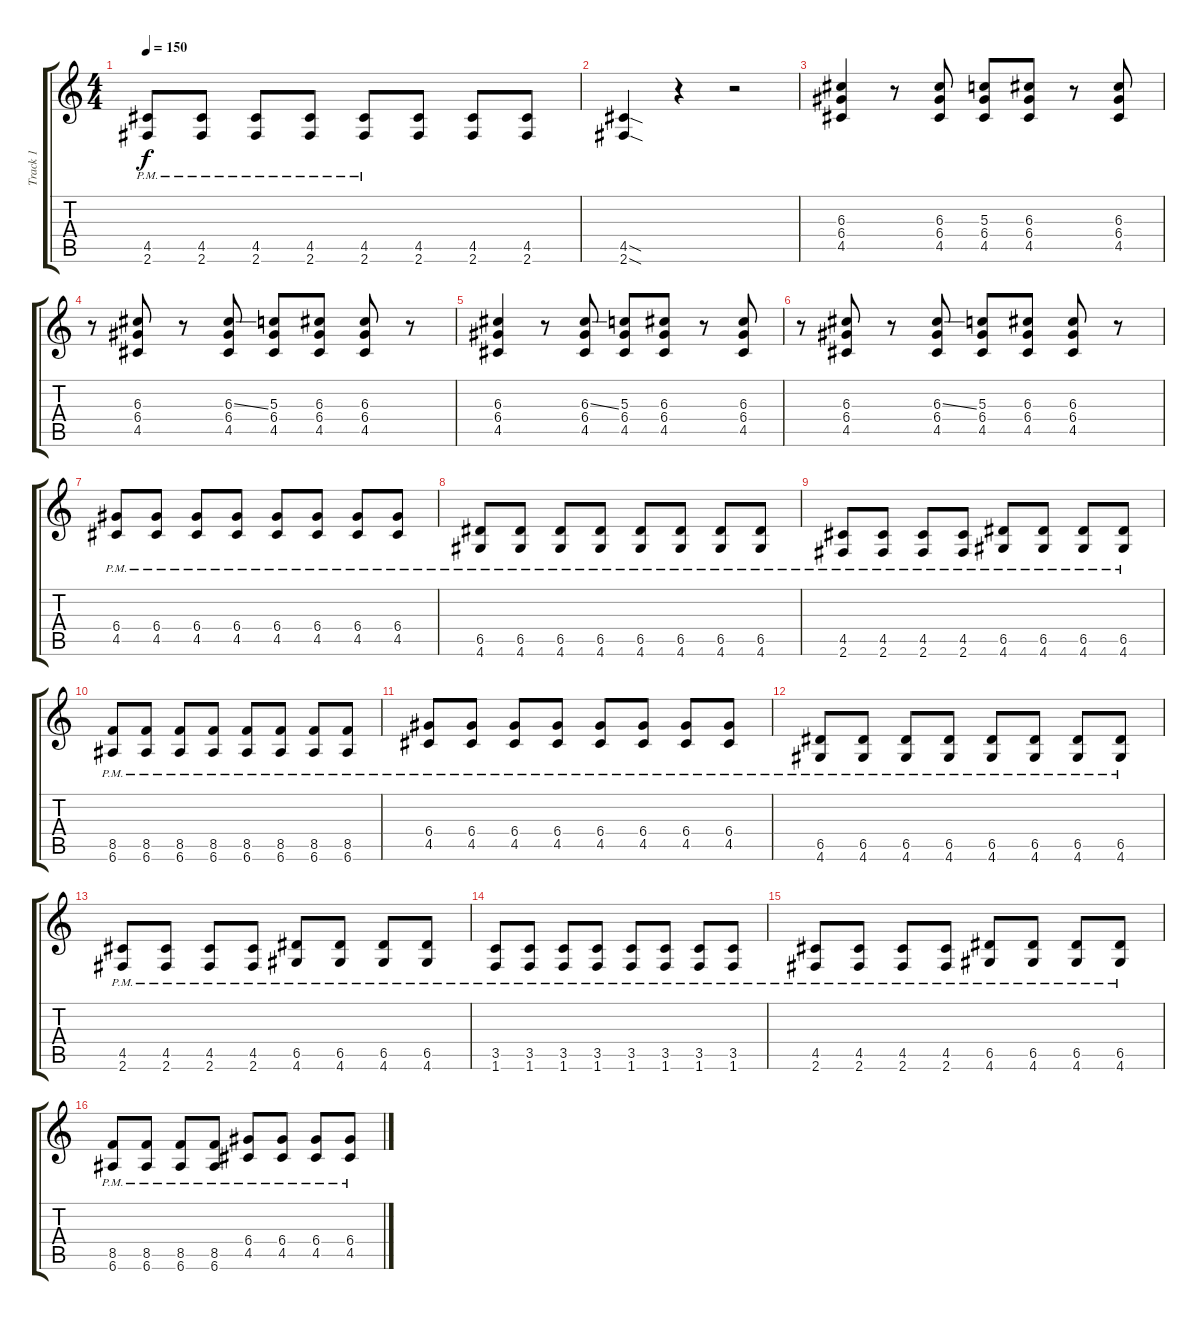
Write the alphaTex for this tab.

\track ("Track 1" "Track 1") {instrument distortionguitar}
\staff {score tabs}
\tuning (E4 B3 G3 D3 A2 E2) {hide}
\ts (4 4)
\tempo 150
\clef g2
\ks c
(4.5 2.6{pm}).8{dy f} (4.5 2.6{pm}).8 (4.5 2.6{pm}).8 (4.5 2.6{pm}).8 (4.5 2.6{pm}).8 (4.5 2.6).8 (4.5 2.6).8 (4.5 2.6).8 |
(4.5{sod} 2.6{sod}).4 r.4 r.2 |
(6.3 6.4 4.5).4 r.8 (6.3 6.4 4.5).8 (5.3 6.4 4.5).8 (6.3 6.4 4.5).8 r.8 (6.3 6.4 4.5).8 |
r.8 (6.3 6.4 4.5).8 r.8 (6.3{ss} 6.4 4.5).8 (5.3 6.4 4.5).8 (6.3 6.4 4.5).8 (6.3 6.4 4.5).8 r.8 |
(6.3 6.4 4.5).4 r.8 (6.3{ss} 6.4 4.5).8 (5.3 6.4 4.5).8 (6.3 6.4 4.5).8 r.8 (6.3 6.4 4.5).8 |
r.8 (6.3 6.4 4.5).8 r.8 (6.3{ss} 6.4 4.5).8 (5.3 6.4 4.5).8 (6.3 6.4 4.5).8 (6.3 6.4 4.5).8 r.8 |
(6.4{pm} 4.5).8 (6.4{pm} 4.5).8 (6.4{pm} 4.5).8 (6.4{pm} 4.5).8 (6.4{pm} 4.5).8 (6.4{pm} 4.5).8 (6.4{pm} 4.5).8 (6.4{pm} 4.5).8 |
(6.5{pm} 4.6).8 (6.5{pm} 4.6).8 (6.5{pm} 4.6).8 (6.5{pm} 4.6).8 (6.5{pm} 4.6).8 (6.5{pm} 4.6).8 (6.5{pm} 4.6).8 (6.5{pm} 4.6).8 |
(4.5{pm} 2.6).8 (4.5{pm} 2.6).8 (4.5{pm} 2.6).8 (4.5{pm} 2.6).8 (6.5{pm} 4.6).8 (6.5{pm} 4.6).8 (6.5{pm} 4.6).8 (6.5{pm} 4.6).8 |
(8.5{pm} 6.6).8 (8.5{pm} 6.6).8 (8.5{pm} 6.6).8 (8.5{pm} 6.6).8 (8.5{pm} 6.6).8 (8.5{pm} 6.6).8 (8.5{pm} 6.6).8 (8.5{pm} 6.6).8 |
(6.4{pm} 4.5).8 (6.4{pm} 4.5).8 (6.4{pm} 4.5).8 (6.4{pm} 4.5).8 (6.4{pm} 4.5).8 (6.4{pm} 4.5).8 (6.4{pm} 4.5).8 (6.4{pm} 4.5).8 |
(6.5{pm} 4.6).8 (6.5{pm} 4.6).8 (6.5{pm} 4.6).8 (6.5{pm} 4.6).8 (6.5{pm} 4.6).8 (6.5{pm} 4.6).8 (6.5{pm} 4.6).8 (6.5{pm} 4.6).8 |
(4.5{pm} 2.6).8 (4.5{pm} 2.6).8 (4.5{pm} 2.6).8 (4.5{pm} 2.6).8 (6.5{pm} 4.6).8 (6.5{pm} 4.6).8 (6.5{pm} 4.6).8 (6.5{pm} 4.6).8 |
(3.5{pm} 1.6).8 (3.5{pm} 1.6).8 (3.5{pm} 1.6).8 (3.5{pm} 1.6).8 (3.5{pm} 1.6).8 (3.5{pm} 1.6).8 (3.5{pm} 1.6).8 (3.5{pm} 1.6).8 |
(4.5{pm} 2.6).8 (4.5{pm} 2.6).8 (4.5{pm} 2.6).8 (4.5{pm} 2.6).8 (6.5{pm} 4.6).8 (6.5{pm} 4.6).8 (6.5{pm} 4.6).8 (6.5{pm} 4.6).8 |
(8.5{pm} 6.6).8 (8.5{pm} 6.6).8 (8.5{pm} 6.6).8 (8.5{pm} 6.6).8 (6.4{pm} 4.5).8 (6.4{pm} 4.5).8 (6.4{pm} 4.5).8 (6.4{pm} 4.5).8
